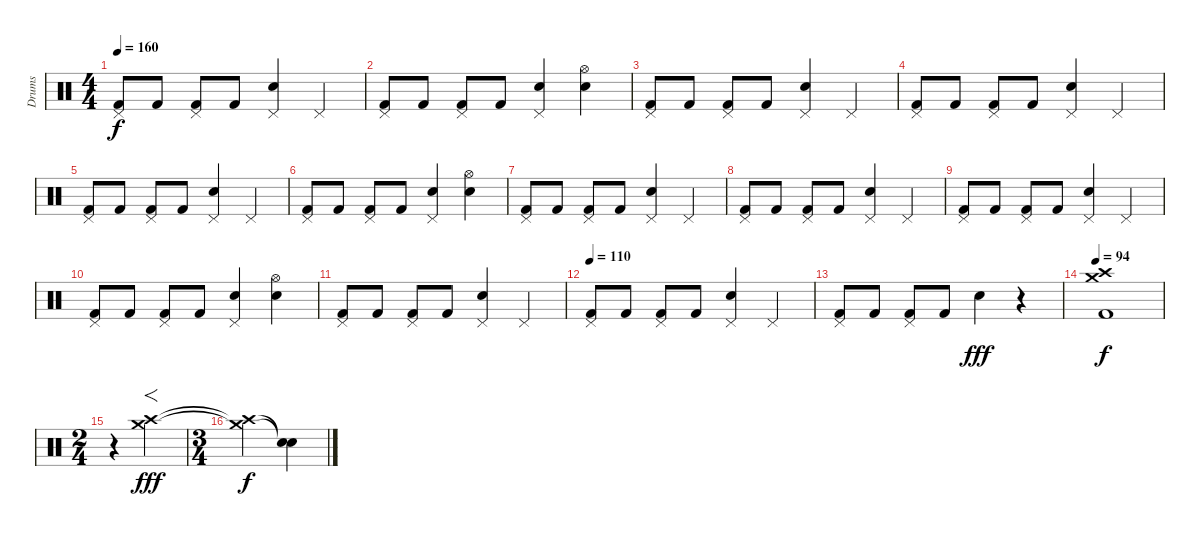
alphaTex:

\track ("Drums" "Drums") {instrument percussion}
\staff {score}
\articulation defaults
\ts (4 4)
\tempo 160
\clef neutral
\ks c
("Pedal Hi-Hat (hit)" "Kick (hit) 2").8{dy f} "Kick (hit) 2".8 ("Pedal Hi-Hat (hit)" "Kick (hit) 2").8 "Kick (hit) 2".8 ("Pedal Hi-Hat (hit)" "Snare (hit) 2").4 "Pedal Hi-Hat (hit)".4 |
("Pedal Hi-Hat (hit)" "Kick (hit) 2").8 "Kick (hit) 2".8 ("Pedal Hi-Hat (hit)" "Kick (hit) 2").8 "Kick (hit) 2".8 ("Pedal Hi-Hat (hit)" "Snare (hit) 2").4 ("Hi-Hat (open)" "Snare (hit) 2").4 |
("Pedal Hi-Hat (hit)" "Kick (hit) 2").8 "Kick (hit) 2".8 ("Pedal Hi-Hat (hit)" "Kick (hit) 2").8 "Kick (hit) 2".8 ("Pedal Hi-Hat (hit)" "Snare (hit) 2").4 "Pedal Hi-Hat (hit)".4 |
("Pedal Hi-Hat (hit)" "Kick (hit) 2").8 "Kick (hit) 2".8 ("Pedal Hi-Hat (hit)" "Kick (hit) 2").8 "Kick (hit) 2".8 ("Pedal Hi-Hat (hit)" "Snare (hit) 2").4 "Pedal Hi-Hat (hit)".4 |
("Pedal Hi-Hat (hit)" "Kick (hit) 2").8 "Kick (hit) 2".8 ("Pedal Hi-Hat (hit)" "Kick (hit) 2").8 "Kick (hit) 2".8 ("Pedal Hi-Hat (hit)" "Snare (hit) 2").4 "Pedal Hi-Hat (hit)".4 |
("Pedal Hi-Hat (hit)" "Kick (hit) 2").8 "Kick (hit) 2".8 ("Pedal Hi-Hat (hit)" "Kick (hit) 2").8 "Kick (hit) 2".8 ("Pedal Hi-Hat (hit)" "Snare (hit) 2").4 ("Hi-Hat (open)" "Snare (hit) 2").4 |
("Pedal Hi-Hat (hit)" "Kick (hit) 2").8 "Kick (hit) 2".8 ("Pedal Hi-Hat (hit)" "Kick (hit) 2").8 "Kick (hit) 2".8 ("Pedal Hi-Hat (hit)" "Snare (hit) 2").4 "Pedal Hi-Hat (hit)".4 |
("Pedal Hi-Hat (hit)" "Kick (hit) 2").8 "Kick (hit) 2".8 ("Pedal Hi-Hat (hit)" "Kick (hit) 2").8 "Kick (hit) 2".8 ("Pedal Hi-Hat (hit)" "Snare (hit) 2").4 "Pedal Hi-Hat (hit)".4 |
("Pedal Hi-Hat (hit)" "Kick (hit) 2").8 "Kick (hit) 2".8 ("Pedal Hi-Hat (hit)" "Kick (hit) 2").8 "Kick (hit) 2".8 ("Pedal Hi-Hat (hit)" "Snare (hit) 2").4 "Pedal Hi-Hat (hit)".4 |
("Pedal Hi-Hat (hit)" "Kick (hit) 2").8 "Kick (hit) 2".8 ("Pedal Hi-Hat (hit)" "Kick (hit) 2").8 "Kick (hit) 2".8 ("Pedal Hi-Hat (hit)" "Snare (hit) 2").4 ("Hi-Hat (open)" "Snare (hit) 2").4 |
("Pedal Hi-Hat (hit)" "Kick (hit) 2").8 "Kick (hit) 2".8 ("Pedal Hi-Hat (hit)" "Kick (hit) 2").8 "Kick (hit) 2".8 ("Pedal Hi-Hat (hit)" "Snare (hit) 2").4 "Pedal Hi-Hat (hit)".4 |
\tempo 110
("Pedal Hi-Hat (hit)" "Kick (hit) 2").8 "Kick (hit) 2".8 ("Pedal Hi-Hat (hit)" "Kick (hit) 2").8 "Kick (hit) 2".8 ("Pedal Hi-Hat (hit)" "Snare (hit) 2").4 "Pedal Hi-Hat (hit)".4 |
("Pedal Hi-Hat (hit)" "Kick (hit) 2").8 "Kick (hit) 2".8 ("Pedal Hi-Hat (hit)" "Kick (hit) 2").8 "Kick (hit) 2".8 "Snare (hit) 2".4{dy fff} r.4 |
\tempo 94
("Crash medium (hit)" "Crash high (hit)" "Kick (hit) 2").1{dy f} |
\ts (2 4)
r.4 ("Crash medium (hit)" "Crash high (hit)").4{f dy fff} |
\ts (3 4)
("Crash medium (hit)"{t} "Crash high (hit)"{t}).2{dy f} ("Snare (hit)"{t} "Snare (hit)"{t}).4
